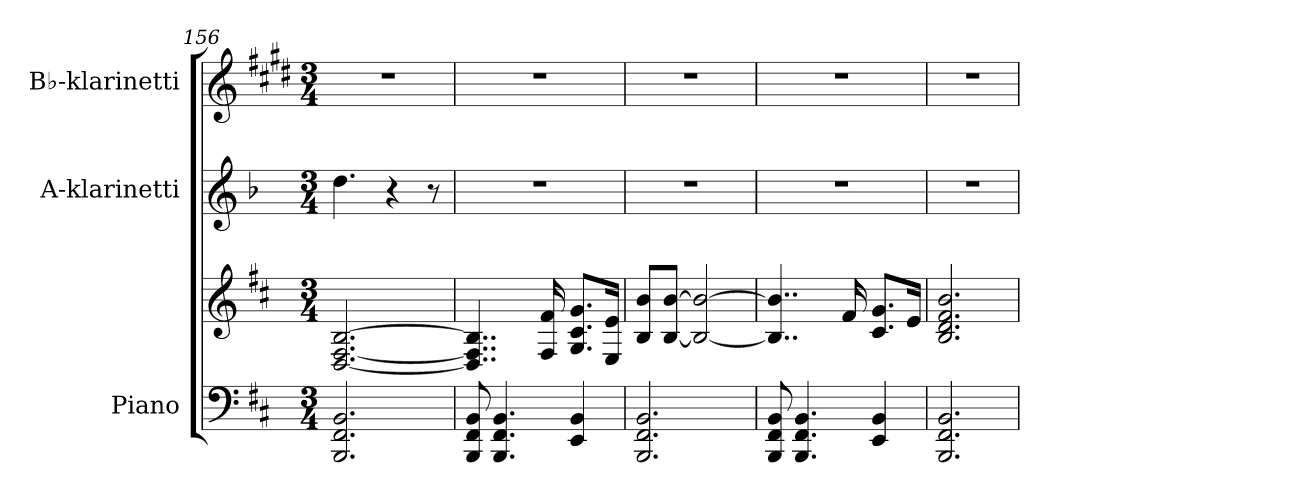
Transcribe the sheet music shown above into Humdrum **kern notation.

**kern	**kern	**kern	**kern
*part3	*part3	*part2	*part1
*staff4	*staff3	*staff2	*staff1
*I"Piano	*	*I"A-klarinetti	*I"B♭-klarinetti
*I'Pno.	*	*	*
*clefF4	*clefG2	*clefG2	*clefG2
*	*	*ITrd2c3	*ITrd1c2
*k[f#c#]	*k[f#c#]	*k[f#c#]	*k[f#c#]
*M3/4	*M3/4	*M3/4	*M3/4
=156	=156	=156	=156
2.BBB/ 2.FF#/ 2.BB/	[2.D/ [2.F#/ [2.B/	4.b\	2.r
.	.	4r	.
.	.	8r	.
=157	=157	=157	=157
8BBB/ 8FF#/ 8BB/	4..D/] 4..F#/] 4..B/]	2.r	2.r
4.BBB/ 4.FF#/ 4.BB/	.	.	.
.	16F#/ 16f#/	.	.
4EE/ 4BB/	8.G/ 8.c#/ 8.g/L	.	.
.	16E/ 16e/Jk	.	.
=158	=158	=158	=158
2.BBB/ 2.FF#/ 2.BB/	8B/ 8b/L	2.r	2.r
.	[8B/ [8b/J	.	.
.	2B/_ 2b/_	.	.
!!LO:LB:g=z
=159	=159	=159	=159
8BBB/ 8FF#/ 8BB/	4..B/] 4..b/]	2.r	2.r
4.BBB/ 4.FF#/ 4.BB/	.	.	.
.	16f#/	.	.
4EE/ 4BB/	8.c#/ 8.g/L	.	.
.	16e/Jk	.	.
=160	=160	=160	=160
2.BBB/ 2.FF#/ 2.BB/	2.B/ 2.d/ 2.f#/ 2.b/	2.r	2.r
=	=	=	=
*-	*-	*-	*-
